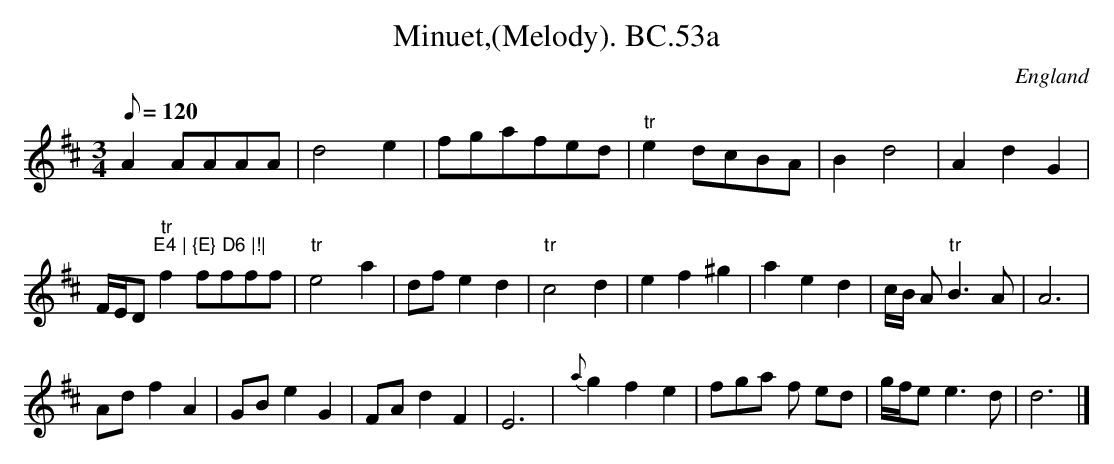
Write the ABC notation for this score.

X:1
T:Minuet,(Melody). BC.53a
M:3/4
L:1/8
Q:120
O:England
K:D
 A2 AAAA | d4 e2 |  fgafed | "tr" e2 dcBA | B2 d4 | A2 d2 G2 | F/E/D "tr
"E4 | {E} D6 |!|
f2 ffff | "tr"e4 a2 | df e2 d2 | "tr"c4 d2 | e2 f2 ^g2 | a2 e2 d2 | c/B/
A "tr"B3 A |A6 |! Ad f2 A2 | GB e2 G2 |FA d2 F2 | E6 | {a}g2 f2 e2 | fga
f
ed | g/f/e e3 d | d6 |]
